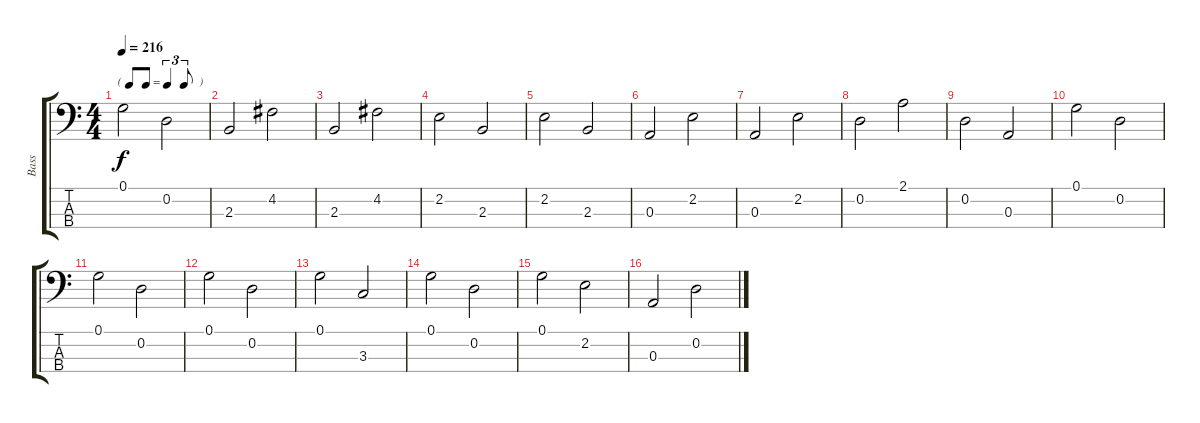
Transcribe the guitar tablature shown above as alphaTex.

\track ("Bass" "Bass") {instrument electricbassfinger}
\staff {score tabs}
\tuning (G2 D2 A1 E1) {hide}
\ts (4 4)
\tf triplet8th
\tempo 216
\clef f4
\ks c
0.1.2{dy f} 0.2.2 |
2.3.2 4.2.2 |
2.3.2 4.2.2 |
2.2.2 2.3.2 |
2.2.2 2.3.2 |
0.3.2 2.2.2 |
0.3.2 2.2.2 |
0.2.2 2.1.2 |
0.2.2 0.3.2 |
0.1.2 0.2.2 |
0.1.2 0.2.2 |
0.1.2 0.2.2 |
0.1.2 3.3.2 |
0.1.2 0.2.2 |
0.1.2 2.2.2 |
0.3.2 0.2.2
